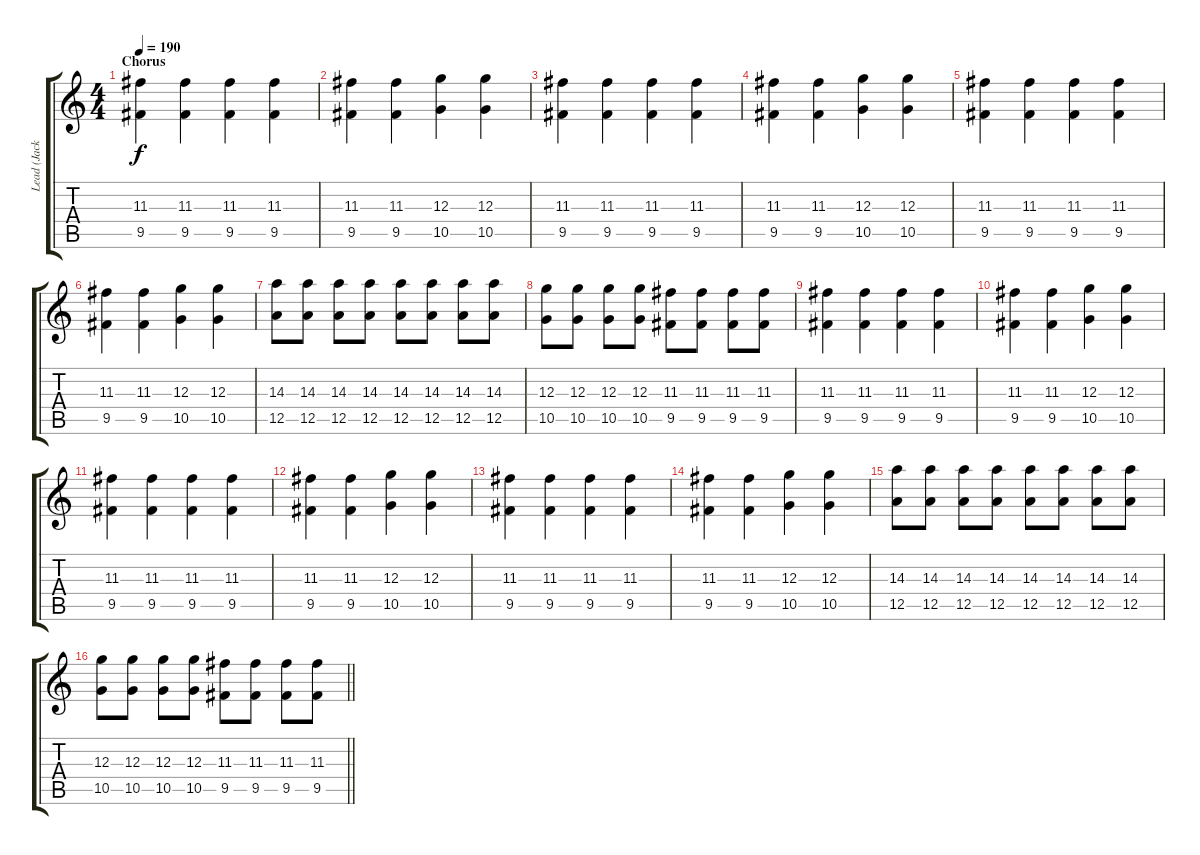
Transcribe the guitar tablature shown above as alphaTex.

\track ("Lead (Jack)" "Lead (Jack") {instrument distortionguitar}
\staff {score tabs}
\tuning (E4 B3 G3 D3 A2 D2) {hide}
\ts (4 4)
\section ("" "Chorus")
\tempo 190
\clef g2
\ks c
(11.3 9.5).4{dy f} (11.3 9.5).4 (11.3 9.5).4 (11.3 9.5).4 |
(11.3 9.5).4 (11.3 9.5).4 (12.3 10.5).4 (12.3 10.5).4 |
(11.3 9.5).4 (11.3 9.5).4 (11.3 9.5).4 (11.3 9.5).4 |
(11.3 9.5).4 (11.3 9.5).4 (12.3 10.5).4 (12.3 10.5).4 |
(11.3 9.5).4 (11.3 9.5).4 (11.3 9.5).4 (11.3 9.5).4 |
(11.3 9.5).4 (11.3 9.5).4 (12.3 10.5).4 (12.3 10.5).4 |
(14.3 12.5).8 (14.3 12.5).8 (14.3 12.5).8 (14.3 12.5).8 (14.3 12.5).8 (14.3 12.5).8 (14.3 12.5).8 (14.3 12.5).8 |
(12.3 10.5).8 (12.3 10.5).8 (12.3 10.5).8 (12.3 10.5).8 (11.3 9.5).8 (11.3 9.5).8 (11.3 9.5).8 (11.3 9.5).8 |
(11.3 9.5).4 (11.3 9.5).4 (11.3 9.5).4 (11.3 9.5).4 |
(11.3 9.5).4 (11.3 9.5).4 (12.3 10.5).4 (12.3 10.5).4 |
(11.3 9.5).4 (11.3 9.5).4 (11.3 9.5).4 (11.3 9.5).4 |
(11.3 9.5).4 (11.3 9.5).4 (12.3 10.5).4 (12.3 10.5).4 |
(11.3 9.5).4 (11.3 9.5).4 (11.3 9.5).4 (11.3 9.5).4 |
(11.3 9.5).4 (11.3 9.5).4 (12.3 10.5).4 (12.3 10.5).4 |
(14.3 12.5).8 (14.3 12.5).8 (14.3 12.5).8 (14.3 12.5).8 (14.3 12.5).8 (14.3 12.5).8 (14.3 12.5).8 (14.3 12.5).8 |
\barLineRight lightlight
(12.3 10.5).8 (12.3 10.5).8 (12.3 10.5).8 (12.3 10.5).8 (11.3 9.5).8 (11.3 9.5).8 (11.3 9.5).8 (11.3 9.5).8
